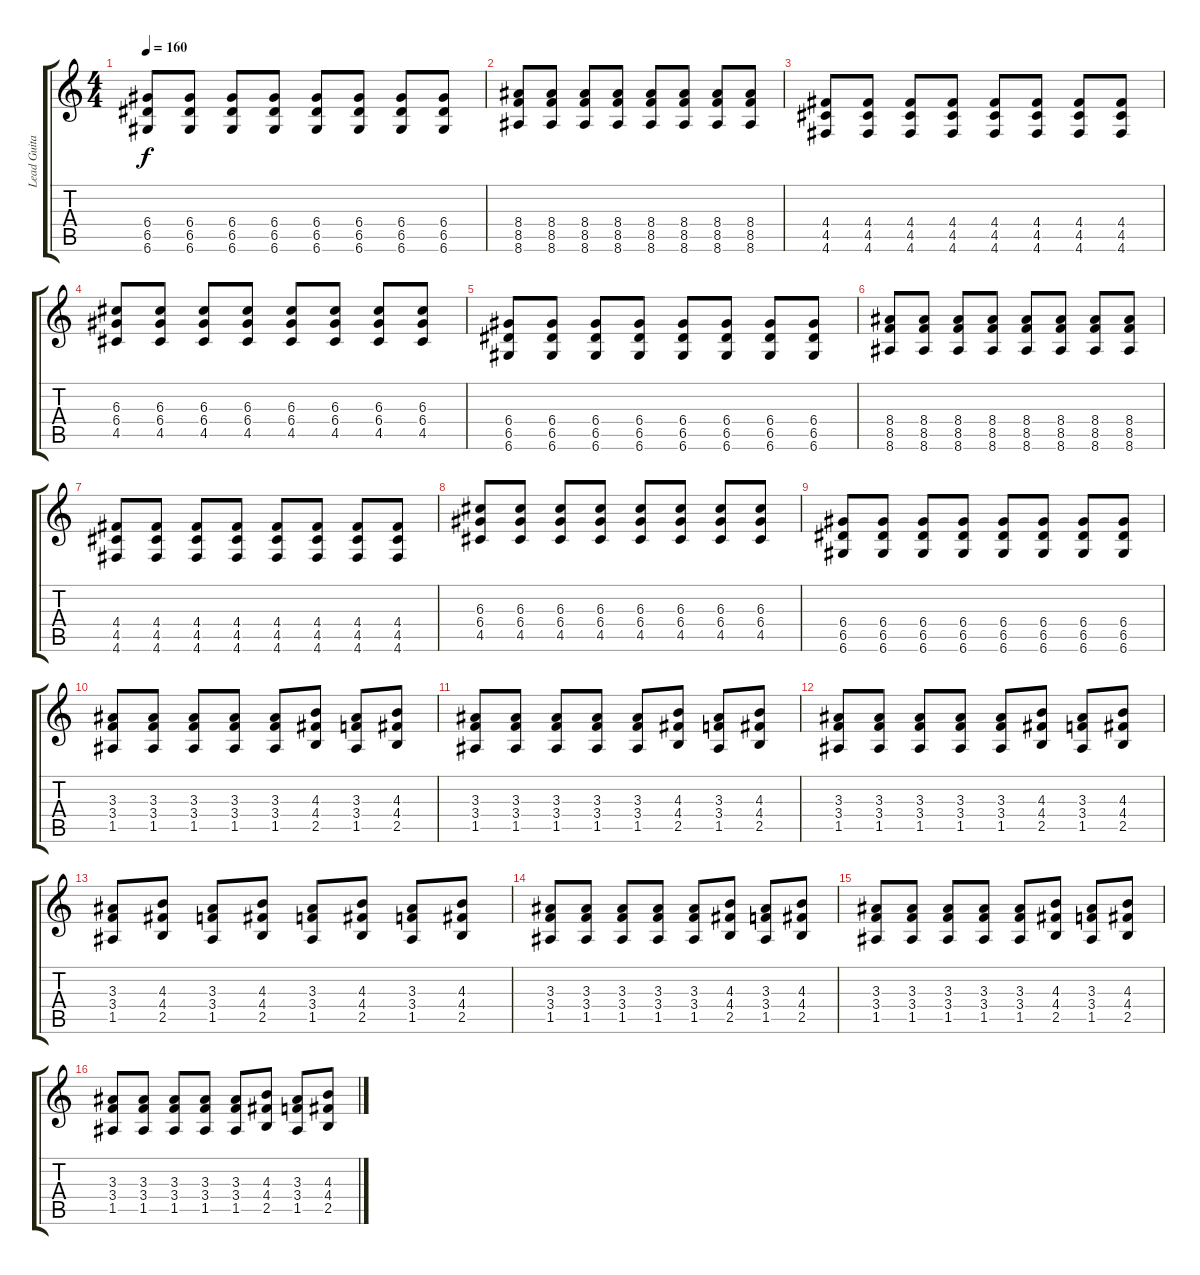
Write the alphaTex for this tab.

\track ("Lead Guitar" "Lead Guita") {instrument distortionguitar}
\staff {score tabs}
\tuning (E4 B3 G3 D3 A2 D2) {hide}
\ts (4 4)
\tempo 160
\clef g2
\ks c
(6.4 6.5 6.6).8{dy f} (6.4 6.5 6.6).8 (6.4 6.5 6.6).8 (6.4 6.5 6.6).8 (6.4 6.5 6.6).8 (6.4 6.5 6.6).8 (6.4 6.5 6.6).8 (6.4 6.5 6.6).8 |
(8.4 8.5 8.6).8 (8.4 8.5 8.6).8 (8.4 8.5 8.6).8 (8.4 8.5 8.6).8 (8.4 8.5 8.6).8 (8.4 8.5 8.6).8 (8.4 8.5 8.6).8 (8.4 8.5 8.6).8 |
(4.4 4.5 4.6).8 (4.4 4.5 4.6).8 (4.4 4.5 4.6).8 (4.4 4.5 4.6).8 (4.4 4.5 4.6).8 (4.4 4.5 4.6).8 (4.4 4.5 4.6).8 (4.4 4.5 4.6).8 |
(6.3 6.4 4.5).8 (6.3 6.4 4.5).8 (6.3 6.4 4.5).8 (6.3 6.4 4.5).8 (6.3 6.4 4.5).8 (6.3 6.4 4.5).8 (6.3 6.4 4.5).8 (6.3 6.4 4.5).8 |
(6.4 6.5 6.6).8 (6.4 6.5 6.6).8 (6.4 6.5 6.6).8 (6.4 6.5 6.6).8 (6.4 6.5 6.6).8 (6.4 6.5 6.6).8 (6.4 6.5 6.6).8 (6.4 6.5 6.6).8 |
(8.4 8.5 8.6).8 (8.4 8.5 8.6).8 (8.4 8.5 8.6).8 (8.4 8.5 8.6).8 (8.4 8.5 8.6).8 (8.4 8.5 8.6).8 (8.4 8.5 8.6).8 (8.4 8.5 8.6).8 |
(4.4 4.5 4.6).8 (4.4 4.5 4.6).8 (4.4 4.5 4.6).8 (4.4 4.5 4.6).8 (4.4 4.5 4.6).8 (4.4 4.5 4.6).8 (4.4 4.5 4.6).8 (4.4 4.5 4.6).8 |
(6.3 6.4 4.5).8 (6.3 6.4 4.5).8 (6.3 6.4 4.5).8 (6.3 6.4 4.5).8 (6.3 6.4 4.5).8 (6.3 6.4 4.5).8 (6.3 6.4 4.5).8 (6.3 6.4 4.5).8 |
(6.4 6.5 6.6).8 (6.4 6.5 6.6).8 (6.4 6.5 6.6).8 (6.4 6.5 6.6).8 (6.4 6.5 6.6).8 (6.4 6.5 6.6).8 (6.4 6.5 6.6).8 (6.4 6.5 6.6).8 |
(3.3 3.4 1.5).8 (3.3 3.4 1.5).8 (3.3 3.4 1.5).8 (3.3 3.4 1.5).8 (3.3 3.4 1.5).8 (4.3 4.4 2.5).8 (3.3 3.4 1.5).8 (4.3 4.4 2.5).8 |
(3.3 3.4 1.5).8 (3.3 3.4 1.5).8 (3.3 3.4 1.5).8 (3.3 3.4 1.5).8 (3.3 3.4 1.5).8 (4.3 4.4 2.5).8 (3.3 3.4 1.5).8 (4.3 4.4 2.5).8 |
(3.3 3.4 1.5).8 (3.3 3.4 1.5).8 (3.3 3.4 1.5).8 (3.3 3.4 1.5).8 (3.3 3.4 1.5).8 (4.3 4.4 2.5).8 (3.3 3.4 1.5).8 (4.3 4.4 2.5).8 |
(3.3 3.4 1.5).8 (4.3 4.4 2.5).8 (3.3 3.4 1.5).8 (4.3 4.4 2.5).8 (3.3 3.4 1.5).8 (4.3 4.4 2.5).8 (3.3 3.4 1.5).8 (4.3 4.4 2.5).8 |
(3.3 3.4 1.5).8 (3.3 3.4 1.5).8 (3.3 3.4 1.5).8 (3.3 3.4 1.5).8 (3.3 3.4 1.5).8 (4.3 4.4 2.5).8 (3.3 3.4 1.5).8 (4.3 4.4 2.5).8 |
(3.3 3.4 1.5).8 (3.3 3.4 1.5).8 (3.3 3.4 1.5).8 (3.3 3.4 1.5).8 (3.3 3.4 1.5).8 (4.3 4.4 2.5).8 (3.3 3.4 1.5).8 (4.3 4.4 2.5).8 |
(3.3 3.4 1.5).8 (3.3 3.4 1.5).8 (3.3 3.4 1.5).8 (3.3 3.4 1.5).8 (3.3 3.4 1.5).8 (4.3 4.4 2.5).8 (3.3 3.4 1.5).8 (4.3 4.4 2.5).8
